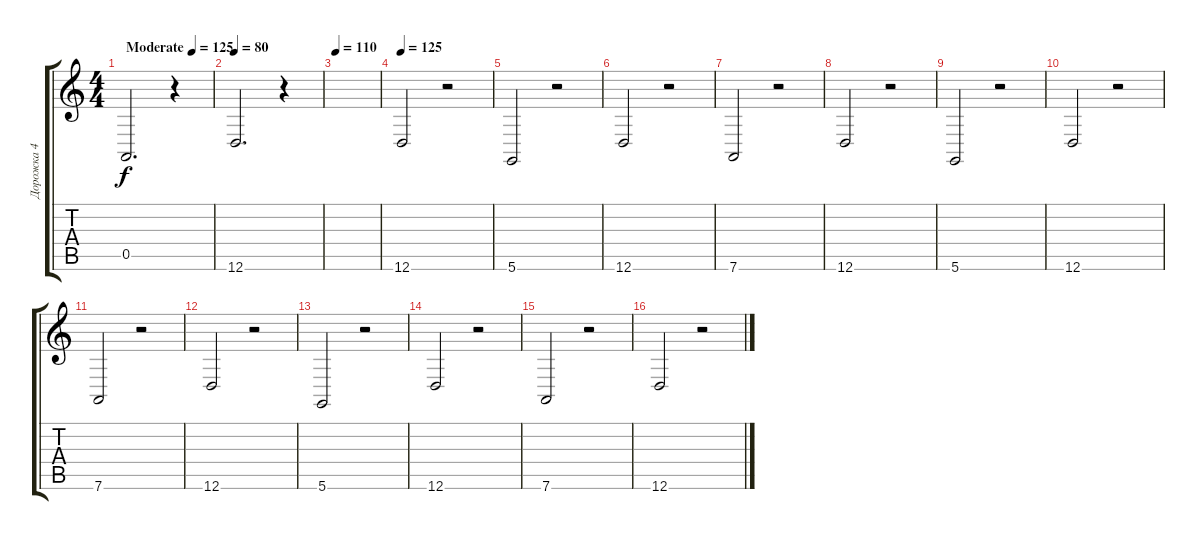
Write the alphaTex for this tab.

\track ("Дорожка 4" "Дорожка 4") {instrument acousticgrandpiano}
\staff {score tabs}
\tuning (E4 B3 G3 D3 A2 D2) {hide}
\ts (4 4)
\tempo (125 "Moderate")
\tempo 90
\tempo (125 "Moderate")
\clef g2
\ks c
0.5.2{d dy f instrument acousticgrandpiano} r.4 |
\tempo 80
12.6.2{d} r.4 |
\tempo 110
|
\tempo 125
12.6.2 r.2 |
5.6.2 r.2 |
12.6.2 r.2 |
7.6.2 r.2 |
12.6.2 r.2 |
5.6.2 r.2 |
12.6.2 r.2 |
7.6.2 r.2 |
12.6.2 r.2 |
5.6.2 r.2 |
12.6.2 r.2 |
7.6.2 r.2 |
12.6.2 r.2
